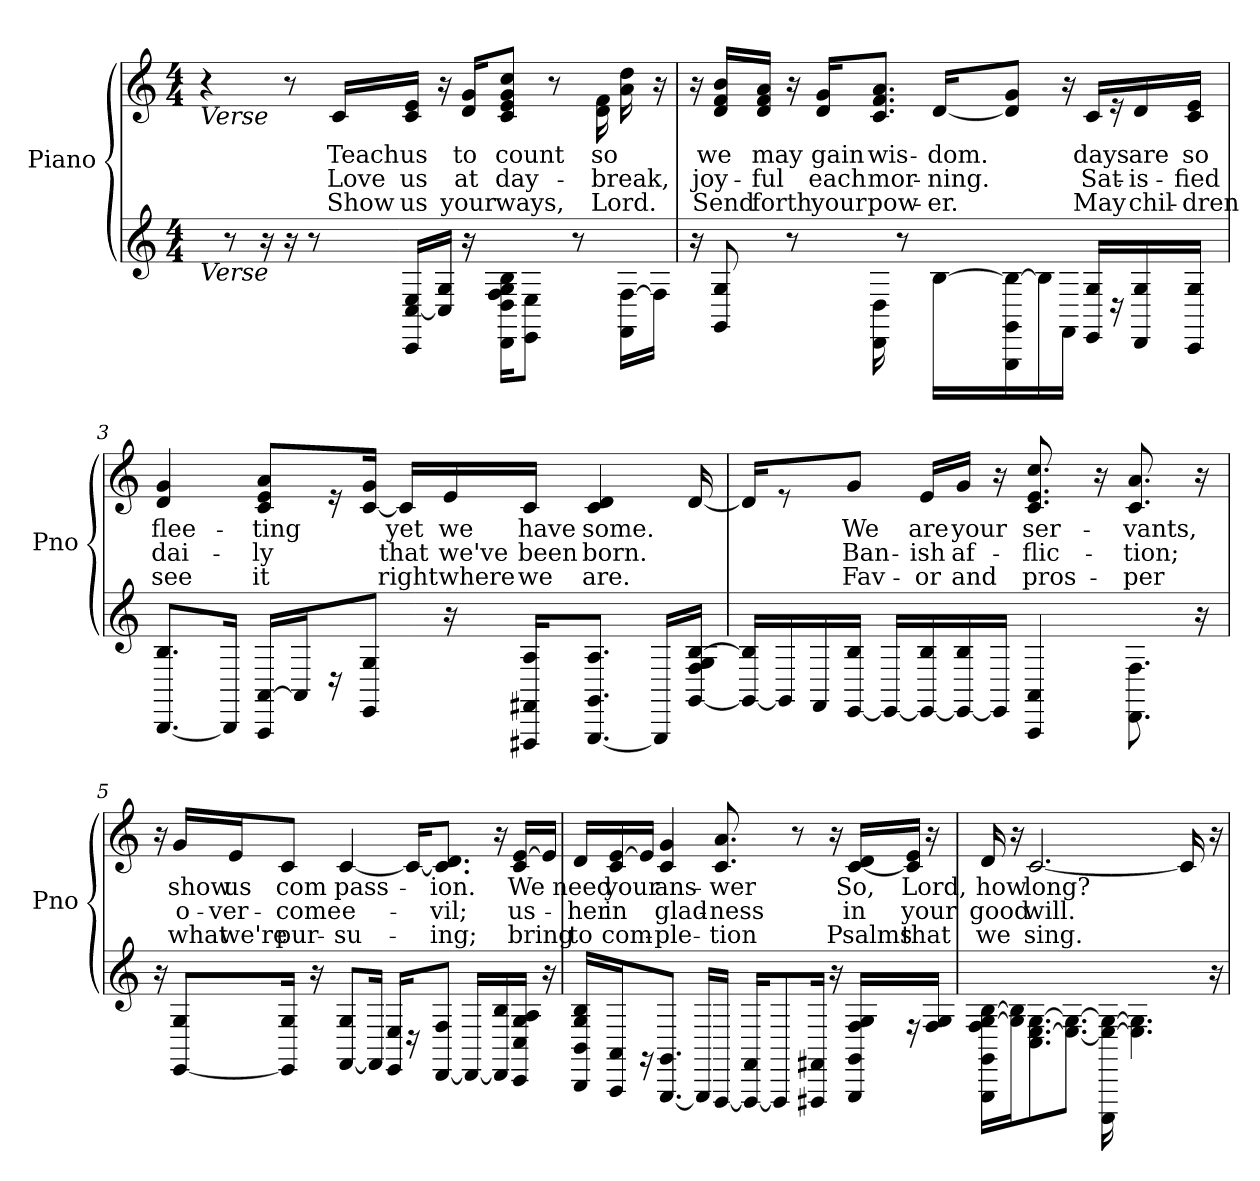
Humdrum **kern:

**kern	**kern	**text	**text	**text
*part1	*part1	*part1	*part1	*part1
*staff2	*staff1	*staff1	*staff1	*staff1
*I"Piano	*	*	*	*
*I'Pno	*	*	*	*
*clefG2	*clefG2	*	*	*
*k[]	*k[]	*	*	*
*M4/4	*M4/4	*	*	*
=1	=1	=1	=1	=1
!	!LO:TX:b:i:t=Verse	!	!	!
!LO:TX:b:i:t=Verse	!	!	!	!
16ryy	4r	.	.	.
8r	.	.	.	.
16r	.	.	.	.
16r	8r	.	.	.
8r	.	.	.	.
!	!	!LO:LY:b	!LO:LY:b	!LO:LY:b
.	16c/LL	Teach	Love	Show
!	!	!LO:LY:b	!LO:LY:b	!LO:LY:b
16CC/ [16C/ 16E/LL	16c/ 16e/JJ	us	us	us
16C/] 16G/JJ	16r	.	.	.
!	!	!LO:LY:b	!LO:LY:b	!LO:LY:b
16r	16d/ 16g/KL	to	at	your
!	!	!LO:LY:b	!LO:LY:b	!LO:LY:b
16DD\ 16D\ 16F\ 16G\ 16B\KL	8c/ 8e/ 8g/ 8cc/J	count	day-	ways,
8EE\ 8E\J	.	.	.	.
.	8r	.	.	.
8r	.	.	.	.
!	!	!LO:LY:b	!LO:LY:b	!LO:LY:b
.	16d\ 16f\	so	-break,	Lord.
16FF\ [16F\LL	16a\ 16dd\	.	.	.
16F\JJ]	16r	.	.	.
=2	=2	=2	=2	=2
16r	16r	.	.	.
!	!	!LO:LY:b	!LO:LY:b	!LO:LY:b
8GG/ 8G/	16d/ 16f/ 16b/LL	we	joy-	Send
!	!	!LO:LY:b	!LO:LY:b	!LO:LY:b
.	16d/ 16f/ 16a/JJ	may	-ful	forth
8r	16r	.	.	.
!	!	!LO:LY:b	!LO:LY:b	!LO:LY:b
.	16d/ 16g/KL	gain	each	your
!	!	!LO:LY:b	!LO:LY:b	!LO:LY:b
16DD\ 16D\	8.c/ 8.f/ 8.a/J	wis-	mor-	pow-
8r	.	.	.	.
!	!	!LO:LY:b	!LO:LY:b	!LO:LY:b
[16B\LL	[16d/KL	-dom.	-ning.	-er.
16GGG\ 16GG\ 16B\_	8d/] 8g/J	.	.	.
16B\]	.	.	.	.
16FF\JJ	16r	.	.	.
!	!	!LO:LY:b	!LO:LY:b	!LO:LY:b
16EE/ 16G/LL	16c/LL	days	Sat-	May
16r	16r	.	.	.
!	!	!LO:LY:b	!LO:LY:b	!LO:LY:b
16DD/ 16G/	16d/	are	-is-	chil-
!	!	!LO:LY:b	!LO:LY:b	!LO:LY:b
16CC/ 16G/JJ	16c/ 16e/JJ	so	-fied	-dren
!!LO:LB:g=z
=3	=3	=3	=3	=3
!	!	!LO:LY:b	!LO:LY:b	!LO:LY:b
[8.BBB/ 8.B/L	4d/ 4g/	flee-	dai-	see
16BBB/Jk]	.	.	.	.
!	!	!LO:LY:b	!LO:LY:b	!LO:LY:b
16AAA/ [16AA/LL	8c/ 8e/ 8a/L	-ting	-ly	it
16AA/J]	.	.	.	.
16r	16r	.	.	.
8EE/ 8G/J	[16c/ 16g/Jk	.	.	.
!	!	!LO:LY:b	!LO:LY:b	!LO:LY:b
.	16c/LL]	yet	that	right
!	!	!LO:LY:b	!LO:LY:b	!LO:LY:b
16r	16e/	we	we've	where
!	!	!LO:LY:b	!LO:LY:b	!LO:LY:b
16FFF#X/ 16FF#X/ 16A/KL	16c/JJ	have	been	we
!	!	!LO:LY:b	!LO:LY:b	!LO:LY:b
[8.GGG/ 8.GG/ 8.A/J	4c/ 4d/	some.	born.	are.
16GGG/LL]	.	.	.	.
[16GG/ 16F/ 16G/ [16B/JJ	[16d/	.	.	.
=4	=4	=4	=4	=4
16GG/_ 16B/]LL	16d/KL]	.	.	.
16GG/]	8r	.	.	.
16FF/	.	.	.	.
!	!	!LO:LY:b	!LO:LY:b	!LO:LY:b
[16EE/ 16B/JJ	8g/J	We	Ban-	Fav-
16EE/LL_	.	.	.	.
!	!	!LO:LY:b	!LO:LY:b	!LO:LY:b
16EE/_ 16B/	16e/LL	are	-ish	-or
!	!	!LO:LY:b	!LO:LY:b	!LO:LY:b
16EE/_ 16B/	16g/JJ	your	af-	and
16EE/JJ]	16r	.	.	.
!	!	!LO:LY:b	!LO:LY:b	!LO:LY:b
4AAA/ 4AA/	8.c/ 8.e/ 8.cc/	ser-	-flic-	pros-
.	16r	.	.	.
!	!	!LO:LY:b	!LO:LY:b	!LO:LY:b
8.DD\ 8.F\	8.c/ 8.a/	-vants,	-tion;	-per
16r	16r	.	.	.
!!LO:LB:g=z
=5	=5	=5	=5	=5
16r	16r	.	.	.
!	!	!LO:LY:b	!LO:LY:b	!LO:LY:b
[8EE/ 8G/L	16g/LL	show	o-	what
!	!	!LO:LY:b	!LO:LY:b	!LO:LY:b
.	16e/J	us	-ver-	we're
!	!	!LO:LY:b	!LO:LY:b	!LO:LY:b
16EE/] 16G/Jk	8c/J	com	-come	pur-
16r	.	.	.	.
!	!	!LO:LY:b	!LO:LY:b	!LO:LY:b
[8FF/ 8G/L	[4c/	pass-	e-	-su-
16FF/Jk]	.	.	.	.
16EE/ 16E/KL	.	.	.	.
16r	16c/KL_	.	.	.
!	!	!LO:LY:b	!LO:LY:b	!LO:LY:b
[8DD/ 8F/J	8.c/] 8.d/J	-ion.	-vil;	-ing;
16DD/LL_	.	.	.	.
16DD/] 16B/	16r	.	.	.
!	!	!LO:LY:b	!LO:LY:b	!LO:LY:b
16CC/ 16C/ 16G/ 16A/JJ	16c/ [16e/LL	We	us-	bring
16r	16e/JJ]	.	.	.
=6	=6	=6	=6	=6
!	!	!LO:LY:b	!LO:LY:b	!LO:LY:b
16BBB/ 16BB/ 16G/ 16B/LL	16d/LL	need	-her	to
!	!	!LO:LY:b	!LO:LY:b	!LO:LY:b
16AAA/ 16AA/J	16c/ [16e/	your	in	com-
16r	16e/JJ]	.	.	.
!	!	!LO:LY:b	!LO:LY:b	!LO:LY:b
[8.GGG/ 8.GG/J	4c/ 4g/	ans-	glad-	-ple-
16GGG/LL]	.	.	.	.
!	!	!LO:LY:b	!LO:LY:b	!LO:LY:b
[16FFF/JJ	8.c/ 8.a/	-wer	-ness	-tion
16FFF/_ 16FF/KL	.	.	.	.
8FFF/]	.	.	.	.
.	8r	.	.	.
16FFF#X/ 16FF#X/Jk	.	.	.	.
16r	16r	.	.	.
!	!	!LO:LY:b	!LO:LY:b	!LO:LY:b
16GGG/ 16GG/ 16F/ 16G/LL	[16c/ 16d/LL	So,	in	Psalms
!	!	!LO:LY:b	!LO:LY:b	!LO:LY:b
16r	16c/] 16e/JJ	Lord,	your	that
16F/ 16G/JJ	16r	.	.	.
!!LO:LB:g=z
=7	=7	=7	=7	=7
!	!	!LO:LY:b	!LO:LY:b	!LO:LY:b
16GGG\ 16GG\ 16F\ [16G\ [16B\LL	16d/	how	good	we
16G\] 16B\]J	16r	.	.	.
!	!	!LO:LY:b	!LO:LY:b	!LO:LY:b
8.C\ [8.E\ [8.G\	[2.c/	long?	will.	sing.
8.E\_ 8.G\_J	.	.	.	.
16CCC\ 16E\_ 16G\_	.	.	.	.
4.E\] 4.G\]	.	.	.	.
.	16c/]	.	.	.
16r	16r	.	.	.
=	=	=	=	=
*-	*-	*-	*-	*-
